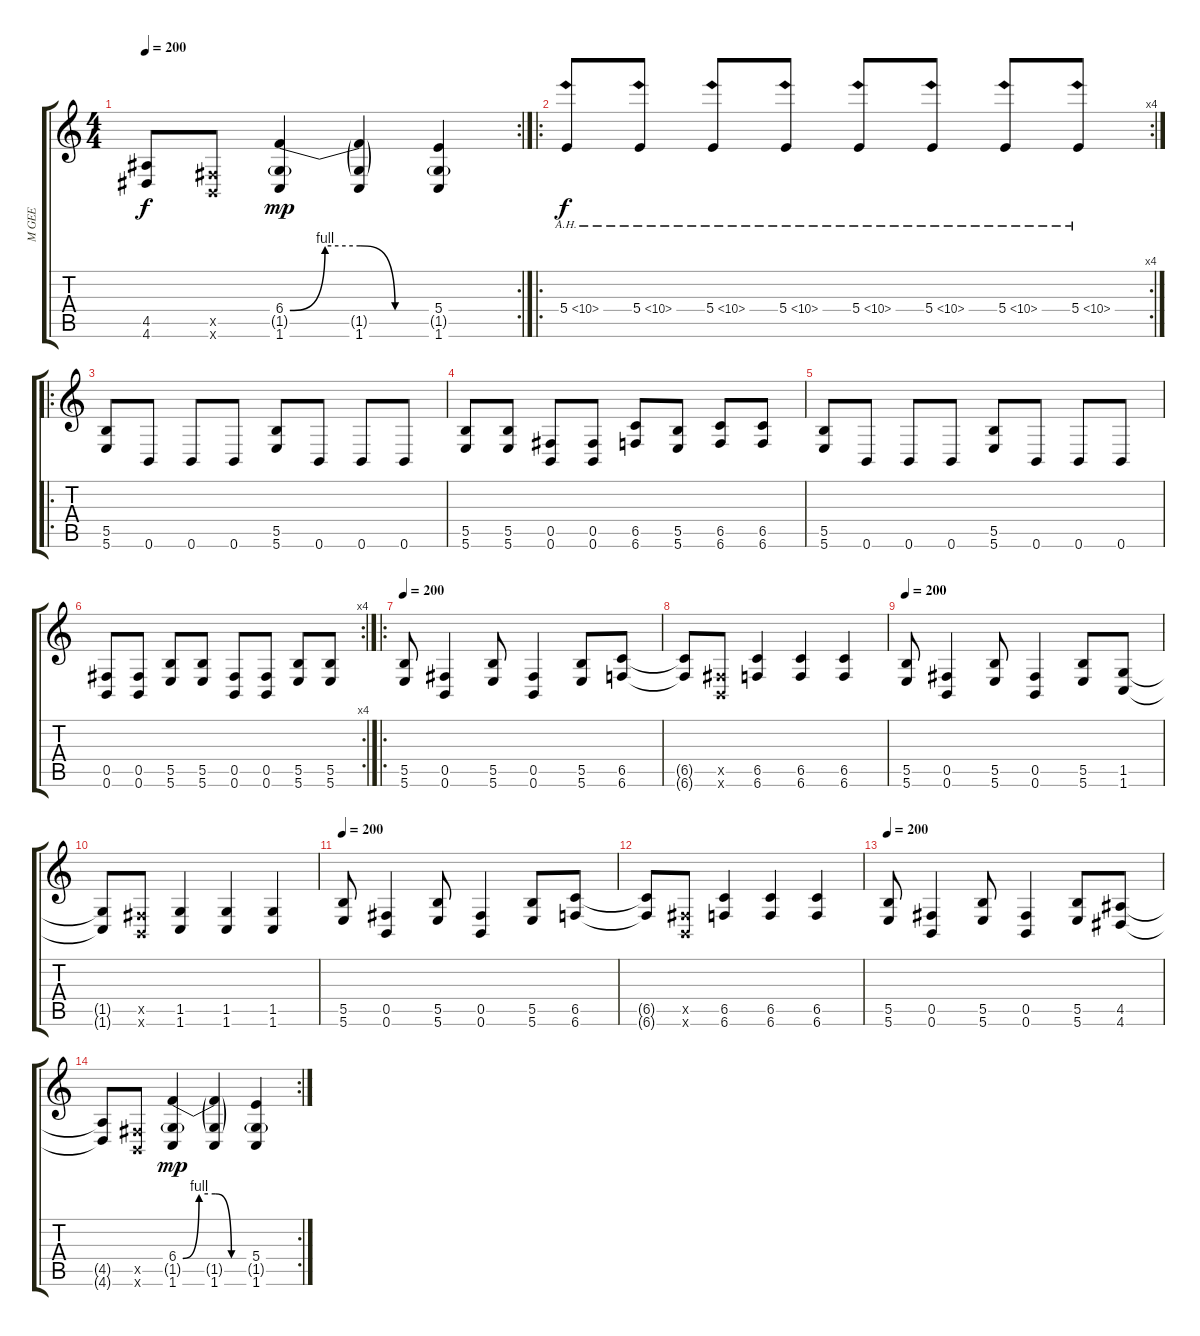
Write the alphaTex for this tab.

\track ("M GEE" "M GEE") {instrument distortionguitar}
\staff {score tabs}
\tuning (Db4 Ab3 E3 B2 Gb2 B1) {hide}
\rc 2
\ts (4 4)
\tempo 200
\clef g2
\ks c
(4.5{t} 4.6{t}).8{dy f} (0.5{x} 0.6{x}).8 (6.4{be (custom 0 0 15 4 30 4 45 0 60 0)} 1.5{g} 1.6).4{dy mp} (6.4{t} 1.5{g} 1.6).4 (5.4 1.5{g} 1.6).4 |
\ro
\rc 4
5.4{ah 5}.8{dy f} 5.4{ah 5}.8 5.4{ah 5}.8 5.4{ah 5}.8 5.4{ah 5}.8 5.4{ah 5}.8 5.4{ah 5}.8 5.4{ah 5}.8 |
\ro
(5.5 5.6).8 0.6.8 0.6.8 0.6.8 (5.5 5.6).8 0.6.8 0.6.8 0.6.8 |
(5.5 5.6).8 (5.5 5.6).8 (0.5 0.6).8 (0.5 0.6).8 (6.5 6.6).8 (5.5 5.6).8 (6.5 6.6).8 (6.5 6.6).8 |
(5.5 5.6).8 0.6.8 0.6.8 0.6.8 (5.5 5.6).8 0.6.8 0.6.8 0.6.8 |
\rc 4
(0.5 0.6).8 (0.5 0.6).8 (5.5 5.6).8 (5.5 5.6).8 (0.5 0.6).8 (0.5 0.6).8 (5.5 5.6).8 (5.5 5.6).8 |
\ro
\tempo 200
(5.5 5.6).8{volume 16 balance 8 instrument distortionguitar} (0.5 0.6).4 (5.5 5.6).8 (0.5 0.6).4 (5.5 5.6).8 (6.5 6.6).8 |
(6.5{t} 6.6{t}).8 (0.5{x} 0.6{x}).8 (6.5 6.6).4 (6.5 6.6).4 (6.5 6.6).4 |
\tempo 200
(5.5 5.6).8{volume 16 balance 8 instrument distortionguitar} (0.5 0.6).4 (5.5 5.6).8 (0.5 0.6).4 (5.5 5.6).8 (1.5 1.6).8 |
(1.5{t} 1.6{t}).8 (0.5{x} 0.6{x}).8 (1.5 1.6).4 (1.5 1.6).4 (1.5 1.6).4 |
\tempo 200
(5.5 5.6).8{volume 16 balance 8 instrument distortionguitar} (0.5 0.6).4 (5.5 5.6).8 (0.5 0.6).4 (5.5 5.6).8 (6.5 6.6).8 |
(6.5{t} 6.6{t}).8 (0.5{x} 0.6{x}).8 (6.5 6.6).4 (6.5 6.6).4 (6.5 6.6).4 |
\tempo 200
(5.5 5.6).8{volume 16 balance 8 instrument distortionguitar} (0.5 0.6).4 (5.5 5.6).8 (0.5 0.6).4 (5.5 5.6).8 (4.5 4.6).8 |
\rc 2
(4.5{t} 4.6{t}).8 (0.5{x} 0.6{x}).8 (6.4{be (custom 0 0 15 4 30 4 45 0 60 0)} 1.5{g} 1.6).4{dy mp} (6.4{t} 1.5{g} 1.6).4 (5.4 1.5{g} 1.6).4
